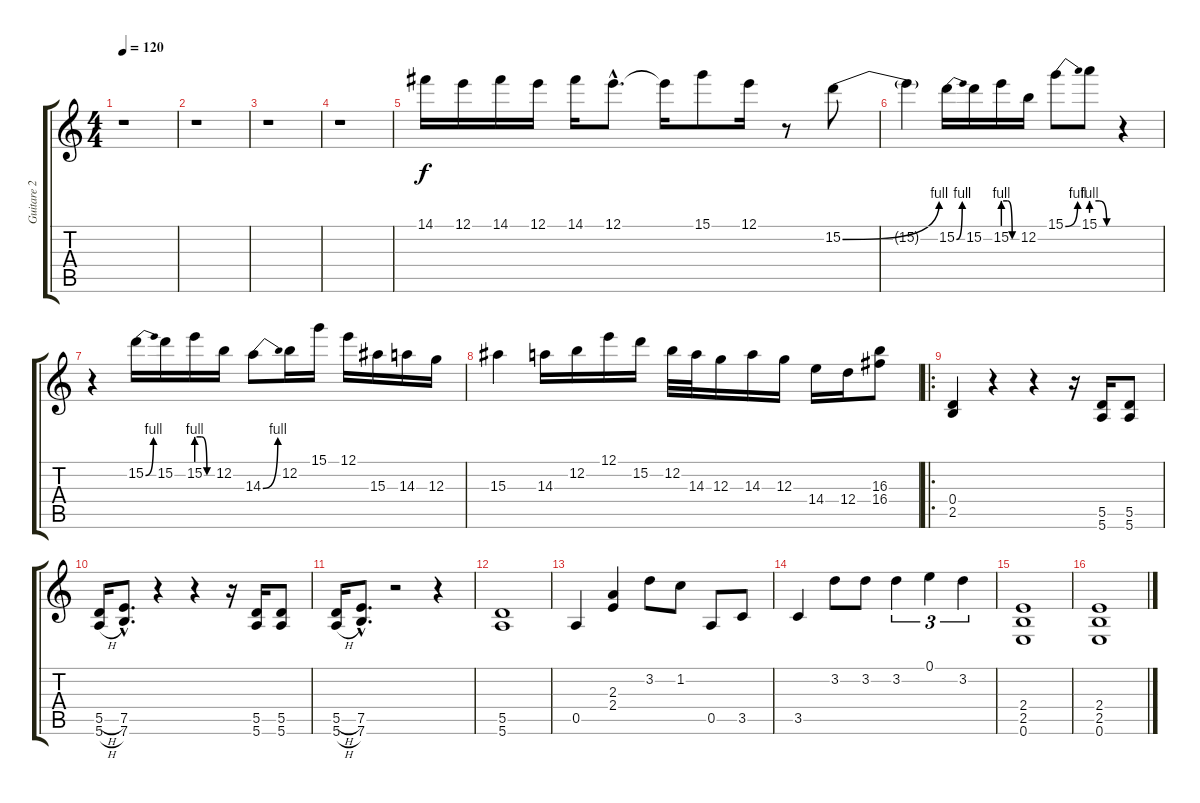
\track ("Guitare 2" "Guitare 2") {instrument overdrivenguitar}
\staff {score tabs}
\tuning (E4 B3 G3 D3 A2 E2) {hide}
\ts (4 4)
\tempo 120
\clef g2
\ks c
r.1{dy f instrument overdrivenguitar} |
r.1 |
r.1 |
r.1 |
14.1.16 12.1.16 14.1.16 12.1.16 14.1.16 12.1{hac}.8{d} 12.1{t}.16 15.1.8 12.1.16 r.8 15.2{be (bend 0 0 60 4)}.8 |
15.2{t}.4 15.2{be (bend 0 0 60 4)}.16 15.2.16 15.2{be (custom 0 4 20 4 40 0 60 0)}.16 12.2.16 15.1{be (bend 0 0 60 4)}.8 15.1{be (custom 0 4 20 4 40 0 60 0)}.8 r.4 |
r.4 15.2{be (bend 0 0 60 4)}.16 15.2.16 15.2{be (custom 0 4 20 4 40 0 60 0)}.16 12.2.16 14.3{be (bend 0 0 60 4)}.8 12.2.16 15.1.16 12.1.16 15.3.16 14.3.16 12.3.16 |
15.3.4 14.3.16 12.2.16 12.1.16 15.2.16 12.2.32 14.3.32 12.3.16 14.3.16 12.3.16 14.4.16 12.4.16 (16.3 16.4).8 |
\ro
(0.4 2.5).4 r.4 r.4 r.16 (5.5 5.6).16 (5.5 5.6).8 |
(5.5{h} 5.6{h}).16 (7.5{hac} 7.6{hac}).8{d} r.4 r.4 r.16 (5.5 5.6).16 (5.5 5.6).8 |
(5.5{h} 5.6{h}).16 (7.5{hac} 7.6{hac}).8{d} r.2 r.4 |
(5.5 5.6).1 |
0.5.4 (2.3 2.4).4 3.2.8 1.2.8 0.5.8 3.5.8 |
3.5.4 3.2.8 3.2.8 3.2.4{tu (3 2)} 0.1.4{tu (3 2)} 3.2.4{tu (3 2)} |
(2.4 2.5 0.6).1 |
(2.4 2.5 0.6).1
